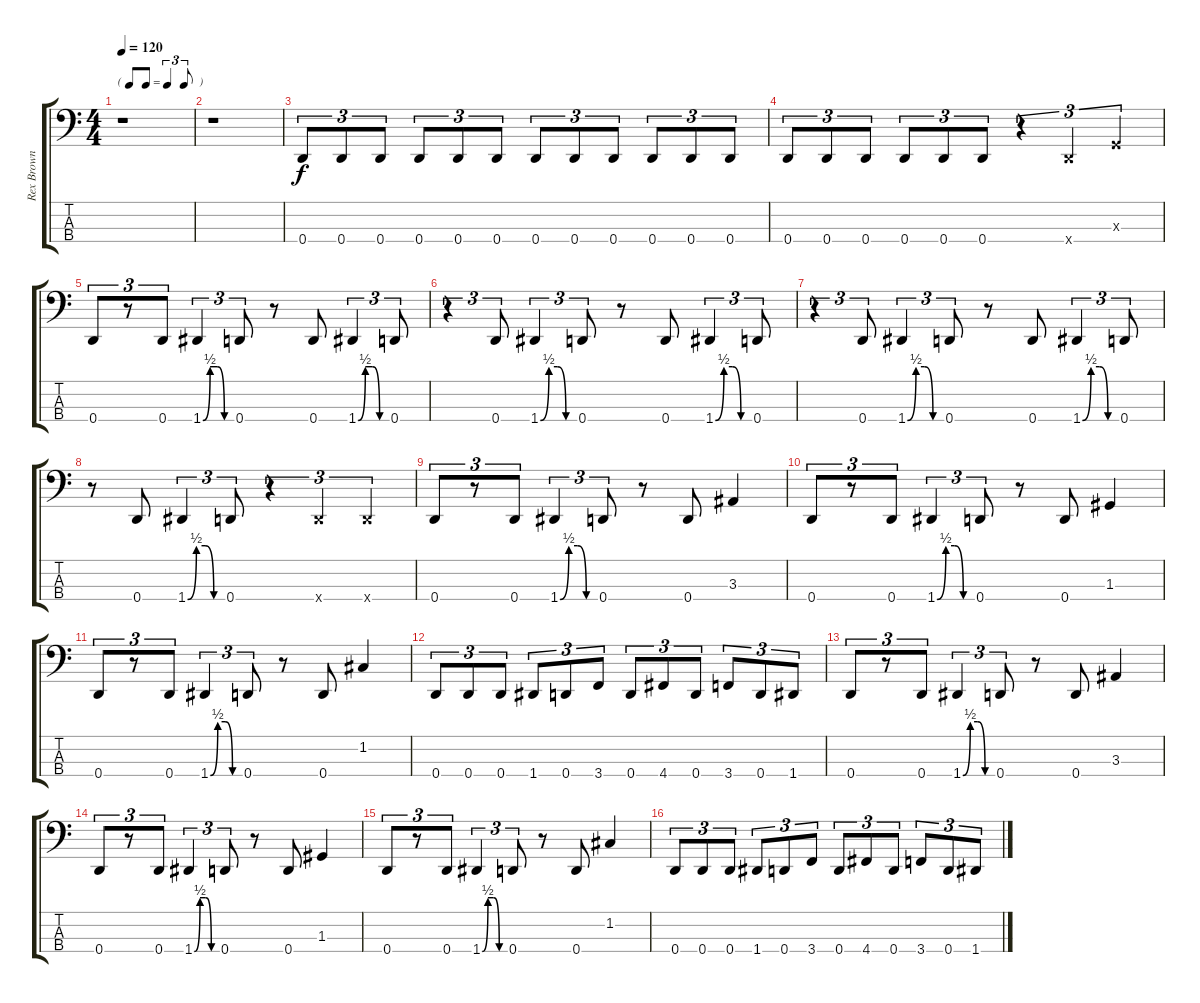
\track ("Rex Brown" "Rex Brown") {instrument electricbasspick}
\staff {score tabs}
\tuning (F2 C2 G1 D1) {hide}
\ts (4 4)
\tf triplet8th
\tempo 120
\clef f4
\ks c
r.1{dy f instrument electricbasspick} |
r.1 |
0.4.8{tu (3 2)} 0.4.8{tu (3 2)} 0.4.8{tu (3 2)} 0.4.8{tu (3 2)} 0.4.8{tu (3 2)} 0.4.8{tu (3 2)} 0.4.8{tu (3 2)} 0.4.8{tu (3 2)} 0.4.8{tu (3 2)} 0.4.8{tu (3 2)} 0.4.8{tu (3 2)} 0.4.8{tu (3 2)} |
0.4.8{tu (3 2)} 0.4.8{tu (3 2)} 0.4.8{tu (3 2)} 0.4.8{tu (3 2)} 0.4.8{tu (3 2)} 0.4.8{tu (3 2)} r.4{tu (3 2)} 0.4{x}.4{tu (3 2)} 0.3{x}.4{tu (3 2)} |
0.4.8{tu (3 2)} r.8{tu (3 2)} 0.4.8{tu (3 2)} 1.4{be (custom 0 0 15 2 30 2 45 0 60 0)}.4{tu (3 2)} 0.4.8{tu (3 2)} r.8 0.4.8 1.4{be (custom 0 0 15 2 30 2 45 0 60 0)}.4{tu (3 2)} 0.4.8{tu (3 2)} |
r.4{tu (3 2)} 0.4.8{tu (3 2)} 1.4{be (custom 0 0 15 2 30 2 45 0 60 0)}.4{tu (3 2)} 0.4.8{tu (3 2)} r.8 0.4.8 1.4{be (custom 0 0 15 2 30 2 45 0 60 0)}.4{tu (3 2)} 0.4.8{tu (3 2)} |
r.4{tu (3 2)} 0.4.8{tu (3 2)} 1.4{be (custom 0 0 15 2 30 2 45 0 60 0)}.4{tu (3 2)} 0.4.8{tu (3 2)} r.8 0.4.8 1.4{be (custom 0 0 15 2 30 2 45 0 60 0)}.4{tu (3 2)} 0.4.8{tu (3 2)} |
r.8 0.4.8 1.4{be (custom 0 0 15 2 30 2 45 0 60 0)}.4{tu (3 2)} 0.4.8{tu (3 2)} r.4{tu (3 2)} 0.4{x}.4{tu (3 2)} 0.4{x}.4{tu (3 2)} |
0.4.8{tu (3 2)} r.8{tu (3 2)} 0.4.8{tu (3 2)} 1.4{be (custom 0 0 15 2 30 2 45 0 60 0)}.4{tu (3 2)} 0.4.8{tu (3 2)} r.8 0.4.8 3.3.4 |
0.4.8{tu (3 2)} r.8{tu (3 2)} 0.4.8{tu (3 2)} 1.4{be (custom 0 0 15 2 30 2 45 0 60 0)}.4{tu (3 2)} 0.4.8{tu (3 2)} r.8 0.4.8 1.3.4 |
0.4.8{tu (3 2)} r.8{tu (3 2)} 0.4.8{tu (3 2)} 1.4{be (custom 0 0 15 2 30 2 45 0 60 0)}.4{tu (3 2)} 0.4.8{tu (3 2)} r.8 0.4.8 1.2.4 |
0.4.8{tu (3 2)} 0.4.8{tu (3 2)} 0.4.8{tu (3 2)} 1.4.8{tu (3 2)} 0.4.8{tu (3 2)} 3.4.8{tu (3 2)} 0.4.8{tu (3 2)} 4.4.8{tu (3 2)} 0.4.8{tu (3 2)} 3.4.8{tu (3 2)} 0.4.8{tu (3 2)} 1.4.8{tu (3 2)} |
0.4.8{tu (3 2)} r.8{tu (3 2)} 0.4.8{tu (3 2)} 1.4{be (custom 0 0 15 2 30 2 45 0 60 0)}.4{tu (3 2)} 0.4.8{tu (3 2)} r.8 0.4.8 3.3.4 |
0.4.8{tu (3 2)} r.8{tu (3 2)} 0.4.8{tu (3 2)} 1.4{be (custom 0 0 15 2 30 2 45 0 60 0)}.4{tu (3 2)} 0.4.8{tu (3 2)} r.8 0.4.8 1.3.4 |
0.4.8{tu (3 2)} r.8{tu (3 2)} 0.4.8{tu (3 2)} 1.4{be (custom 0 0 15 2 30 2 45 0 60 0)}.4{tu (3 2)} 0.4.8{tu (3 2)} r.8 0.4.8 1.2.4 |
0.4.8{tu (3 2)} 0.4.8{tu (3 2)} 0.4.8{tu (3 2)} 1.4.8{tu (3 2)} 0.4.8{tu (3 2)} 3.4.8{tu (3 2)} 0.4.8{tu (3 2)} 4.4.8{tu (3 2)} 0.4.8{tu (3 2)} 3.4.8{tu (3 2)} 0.4.8{tu (3 2)} 1.4.8{tu (3 2)}
